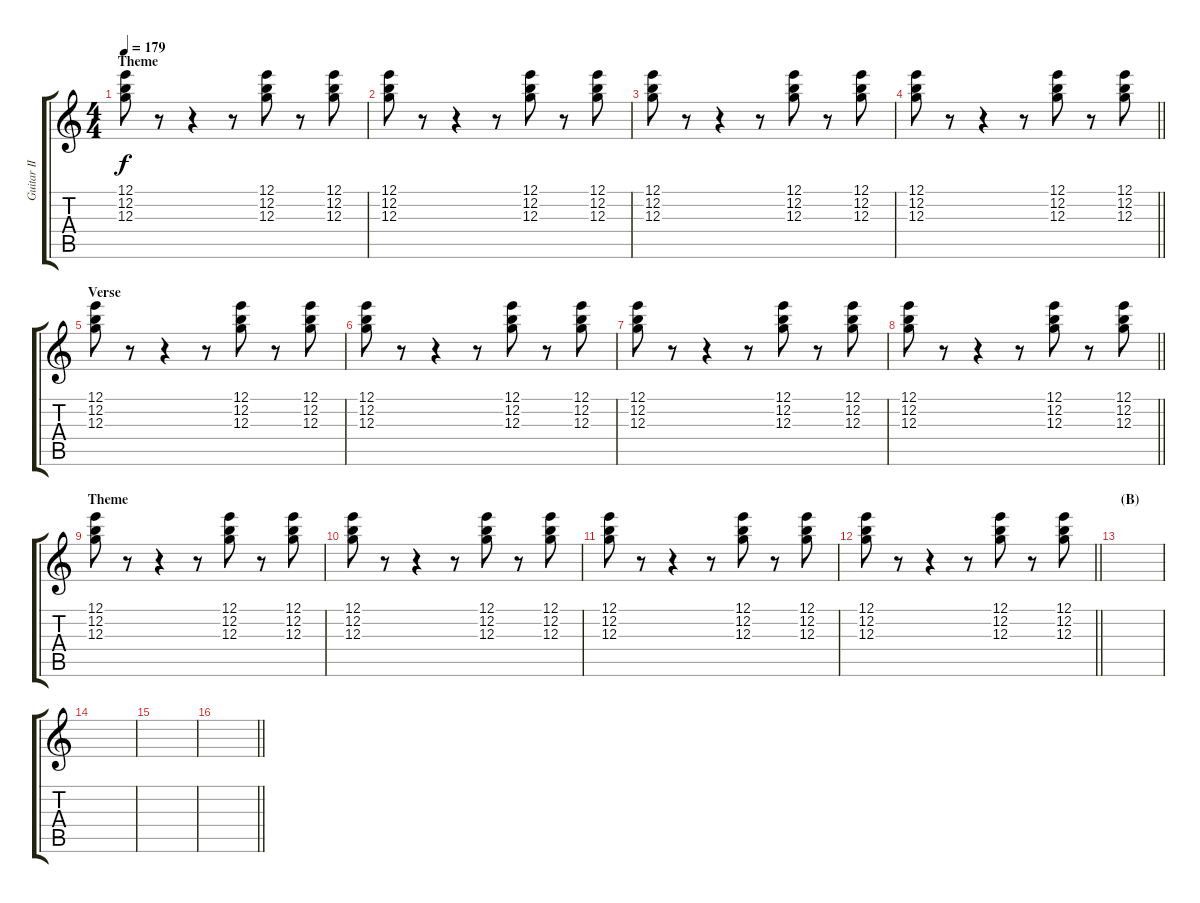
\track ("Guitar II" "Guitar II") {instrument overdrivenguitar}
\staff {score tabs}
\tuning (E4 B3 G3 D3 A2 E2) {hide}
\ts (4 4)
\section ("" "Theme")
\tempo 179
\clef g2
\ks c
(12.1 12.2 12.3).8{dy f} r.8 r.4 r.8 (12.1 12.2 12.3).8 r.8 (12.1 12.2 12.3).8 |
(12.1 12.2 12.3).8 r.8 r.4 r.8 (12.1 12.2 12.3).8 r.8 (12.1 12.2 12.3).8 |
(12.1 12.2 12.3).8 r.8 r.4 r.8 (12.1 12.2 12.3).8 r.8 (12.1 12.2 12.3).8 |
\barLineRight lightlight
(12.1 12.2 12.3).8 r.8 r.4 r.8 (12.1 12.2 12.3).8 r.8 (12.1 12.2 12.3).8 |
\section ("" "Verse")
(12.1 12.2 12.3).8 r.8 r.4 r.8 (12.1 12.2 12.3).8 r.8 (12.1 12.2 12.3).8 |
(12.1 12.2 12.3).8 r.8 r.4 r.8 (12.1 12.2 12.3).8 r.8 (12.1 12.2 12.3).8 |
(12.1 12.2 12.3).8 r.8 r.4 r.8 (12.1 12.2 12.3).8 r.8 (12.1 12.2 12.3).8 |
\barLineRight lightlight
(12.1 12.2 12.3).8 r.8 r.4 r.8 (12.1 12.2 12.3).8 r.8 (12.1 12.2 12.3).8 |
\section ("" "Theme")
(12.1 12.2 12.3).8 r.8 r.4 r.8 (12.1 12.2 12.3).8 r.8 (12.1 12.2 12.3).8 |
(12.1 12.2 12.3).8 r.8 r.4 r.8 (12.1 12.2 12.3).8 r.8 (12.1 12.2 12.3).8 |
(12.1 12.2 12.3).8 r.8 r.4 r.8 (12.1 12.2 12.3).8 r.8 (12.1 12.2 12.3).8 |
\barLineRight lightlight
(12.1 12.2 12.3).8 r.8 r.4 r.8 (12.1 12.2 12.3).8 r.8 (12.1 12.2 12.3).8 |
\section ("" "(B)")
|
|
|
\barLineRight lightlight
